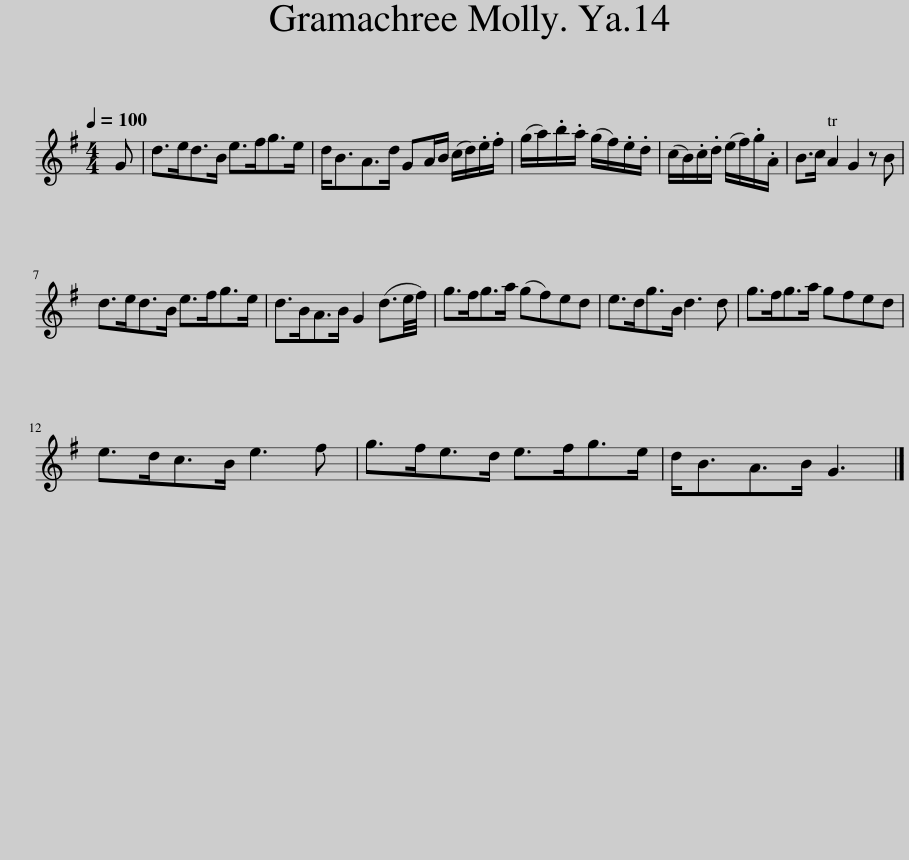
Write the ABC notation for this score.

X:1
L:1/8
Q:1/4=100
M:4/4
I:linebreak $
K:G
V:1 treble
V:1
 G | d>ed>B e>fg>e | d<BA>d GA/B/ (c/d/).e/.f/ | (g/a/).b/.a/ (g/f/).e/.d/ | (c/B/).c/.d/ (e/f/).g/.A/ | %5
 B>c A2 G2 z B |$ d>ed>B e>fg>e | d>BA>B G2 (d3/2e/4f/4) | g>fg>a (gf)ed | e>dg>B d3 d | %10
 g>fg>a gfed |$ e>dc>B e3 f | g>fe>d e>fg>e | d<BA>B G3 |] %14
